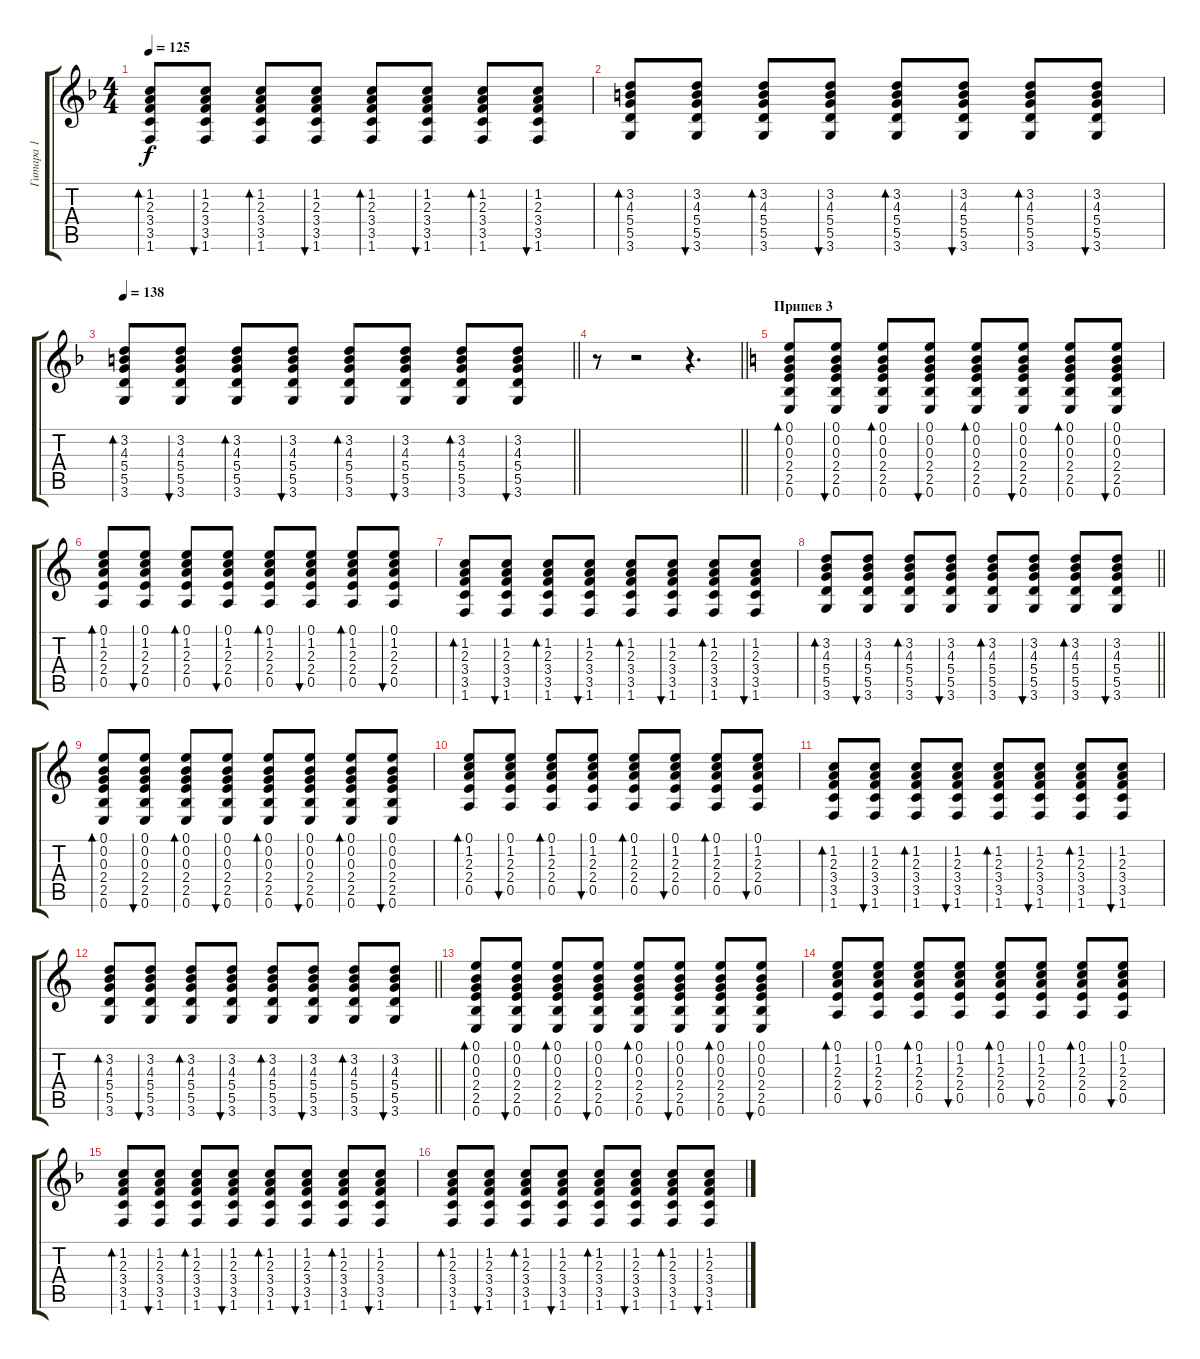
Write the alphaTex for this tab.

\track ("Гитара 1" "Гитара 1") {instrument acousticguitarsteel}
\staff {score tabs}
\tuning (E4 B3 G3 D3 A2 E2) {hide}
\ts (4 4)
\tempo 125
\clef g2
\ks f
(1.2 2.3 3.4 3.5 1.6).8{bd 60 dy f} (1.2 2.3 3.4 3.5 1.6).8{bu 60} (1.2 2.3 3.4 3.5 1.6).8{bd 60} (1.2 2.3 3.4 3.5 1.6).8{bu 60} (1.2 2.3 3.4 3.5 1.6).8{bd 60} (1.2 2.3 3.4 3.5 1.6).8{bu 60} (1.2 2.3 3.4 3.5 1.6).8{bd 60} (1.2 2.3 3.4 3.5 1.6).8{bu 60} |
(3.2 4.3 5.4 5.5 3.6).8{bd 60} (3.2 4.3 5.4 5.5 3.6).8{bu 60} (3.2 4.3 5.4 5.5 3.6).8{bd 60} (3.2 4.3 5.4 5.5 3.6).8{bu 60} (3.2 4.3 5.4 5.5 3.6).8{bd 60} (3.2 4.3 5.4 5.5 3.6).8{bu 60} (3.2 4.3 5.4 5.5 3.6).8{bd 60} (3.2 4.3 5.4 5.5 3.6).8{bu 60} |
\tempo 138
\barLineRight lightlight
(3.2 4.3 5.4 5.5 3.6).8{bd 60} (3.2 4.3 5.4 5.5 3.6).8{bu 60} (3.2 4.3 5.4 5.5 3.6).8{bd 60} (3.2 4.3 5.4 5.5 3.6).8{bu 60} (3.2 4.3 5.4 5.5 3.6).8{bd 60} (3.2 4.3 5.4 5.5 3.6).8{bu 60} (3.2 4.3 5.4 5.5 3.6).8{bd 60} (3.2 4.3 5.4 5.5 3.6).8{bu 60} |
\barLineRight lightlight
r.8 r.2 r.4{d} |
\section ("" "Припев 3")
\ks c
(0.1 0.2 0.3 2.4 2.5 0.6).8{bd 60} (0.1 0.2 0.3 2.4 2.5 0.6).8{bu 60} (0.1 0.2 0.3 2.4 2.5 0.6).8{bd 60} (0.1 0.2 0.3 2.4 2.5 0.6).8{bu 60} (0.1 0.2 0.3 2.4 2.5 0.6).8{bd 60} (0.1 0.2 0.3 2.4 2.5 0.6).8{bu 60} (0.1 0.2 0.3 2.4 2.5 0.6).8{bd 60} (0.1 0.2 0.3 2.4 2.5 0.6).8{bu 60} |
(0.1 1.2 2.3 2.4 0.5).8{bd 60} (0.1 1.2 2.3 2.4 0.5).8{bu 60} (0.1 1.2 2.3 2.4 0.5).8{bd 60} (0.1 1.2 2.3 2.4 0.5).8{bu 60} (0.1 1.2 2.3 2.4 0.5).8{bd 60} (0.1 1.2 2.3 2.4 0.5).8{bu 60} (0.1 1.2 2.3 2.4 0.5).8{bd 60} (0.1 1.2 2.3 2.4 0.5).8{bu 60} |
(1.2 2.3 3.4 3.5 1.6).8{bd 60} (1.2 2.3 3.4 3.5 1.6).8{bu 60} (1.2 2.3 3.4 3.5 1.6).8{bd 60} (1.2 2.3 3.4 3.5 1.6).8{bu 60} (1.2 2.3 3.4 3.5 1.6).8{bd 60} (1.2 2.3 3.4 3.5 1.6).8{bu 60} (1.2 2.3 3.4 3.5 1.6).8{bd 60} (1.2 2.3 3.4 3.5 1.6).8{bu 60} |
\barLineRight lightlight
(3.2 4.3 5.4 5.5 3.6).8{bd 60} (3.2 4.3 5.4 5.5 3.6).8{bu 60} (3.2 4.3 5.4 5.5 3.6).8{bd 60} (3.2 4.3 5.4 5.5 3.6).8{bu 60} (3.2 4.3 5.4 5.5 3.6).8{bd 60} (3.2 4.3 5.4 5.5 3.6).8{bu 60} (3.2 4.3 5.4 5.5 3.6).8{bd 60} (3.2 4.3 5.4 5.5 3.6).8{bu 60} |
(0.1 0.2 0.3 2.4 2.5 0.6).8{bd 60} (0.1 0.2 0.3 2.4 2.5 0.6).8{bu 60} (0.1 0.2 0.3 2.4 2.5 0.6).8{bd 60} (0.1 0.2 0.3 2.4 2.5 0.6).8{bu 60} (0.1 0.2 0.3 2.4 2.5 0.6).8{bd 60} (0.1 0.2 0.3 2.4 2.5 0.6).8{bu 60} (0.1 0.2 0.3 2.4 2.5 0.6).8{bd 60} (0.1 0.2 0.3 2.4 2.5 0.6).8{bu 60} |
(0.1 1.2 2.3 2.4 0.5).8{bd 60} (0.1 1.2 2.3 2.4 0.5).8{bu 60} (0.1 1.2 2.3 2.4 0.5).8{bd 60} (0.1 1.2 2.3 2.4 0.5).8{bu 60} (0.1 1.2 2.3 2.4 0.5).8{bd 60} (0.1 1.2 2.3 2.4 0.5).8{bu 60} (0.1 1.2 2.3 2.4 0.5).8{bd 60} (0.1 1.2 2.3 2.4 0.5).8{bu 60} |
(1.2 2.3 3.4 3.5 1.6).8{bd 60} (1.2 2.3 3.4 3.5 1.6).8{bu 60} (1.2 2.3 3.4 3.5 1.6).8{bd 60} (1.2 2.3 3.4 3.5 1.6).8{bu 60} (1.2 2.3 3.4 3.5 1.6).8{bd 60} (1.2 2.3 3.4 3.5 1.6).8{bu 60} (1.2 2.3 3.4 3.5 1.6).8{bd 60} (1.2 2.3 3.4 3.5 1.6).8{bu 60} |
\barLineRight lightlight
(3.2 4.3 5.4 5.5 3.6).8{bd 60} (3.2 4.3 5.4 5.5 3.6).8{bu 60} (3.2 4.3 5.4 5.5 3.6).8{bd 60} (3.2 4.3 5.4 5.5 3.6).8{bu 60} (3.2 4.3 5.4 5.5 3.6).8{bd 60} (3.2 4.3 5.4 5.5 3.6).8{bu 60} (3.2 4.3 5.4 5.5 3.6).8{bd 60} (3.2 4.3 5.4 5.5 3.6).8{bu 60} |
(0.1 0.2 0.3 2.4 2.5 0.6).8{bd 60} (0.1 0.2 0.3 2.4 2.5 0.6).8{bu 60} (0.1 0.2 0.3 2.4 2.5 0.6).8{bd 60} (0.1 0.2 0.3 2.4 2.5 0.6).8{bu 60} (0.1 0.2 0.3 2.4 2.5 0.6).8{bd 60} (0.1 0.2 0.3 2.4 2.5 0.6).8{bu 60} (0.1 0.2 0.3 2.4 2.5 0.6).8{bd 60} (0.1 0.2 0.3 2.4 2.5 0.6).8{bu 60} |
(0.1 1.2 2.3 2.4 0.5).8{bd 60} (0.1 1.2 2.3 2.4 0.5).8{bu 60} (0.1 1.2 2.3 2.4 0.5).8{bd 60} (0.1 1.2 2.3 2.4 0.5).8{bu 60} (0.1 1.2 2.3 2.4 0.5).8{bd 60} (0.1 1.2 2.3 2.4 0.5).8{bu 60} (0.1 1.2 2.3 2.4 0.5).8{bd 60} (0.1 1.2 2.3 2.4 0.5).8{bu 60} |
\ks f
(1.2 2.3 3.4 3.5 1.6).8{bd 60} (1.2 2.3 3.4 3.5 1.6).8{bu 60} (1.2 2.3 3.4 3.5 1.6).8{bd 60} (1.2 2.3 3.4 3.5 1.6).8{bu 60} (1.2 2.3 3.4 3.5 1.6).8{bd 60} (1.2 2.3 3.4 3.5 1.6).8{bu 60} (1.2 2.3 3.4 3.5 1.6).8{bd 60} (1.2 2.3 3.4 3.5 1.6).8{bu 60} |
(1.2 2.3 3.4 3.5 1.6).8{bd 60} (1.2 2.3 3.4 3.5 1.6).8{bu 60} (1.2 2.3 3.4 3.5 1.6).8{bd 60} (1.2 2.3 3.4 3.5 1.6).8{bu 60} (1.2 2.3 3.4 3.5 1.6).8{bd 60} (1.2 2.3 3.4 3.5 1.6).8{bu 60} (1.2 2.3 3.4 3.5 1.6).8{bd 60} (1.2 2.3 3.4 3.5 1.6).8{bu 60}
